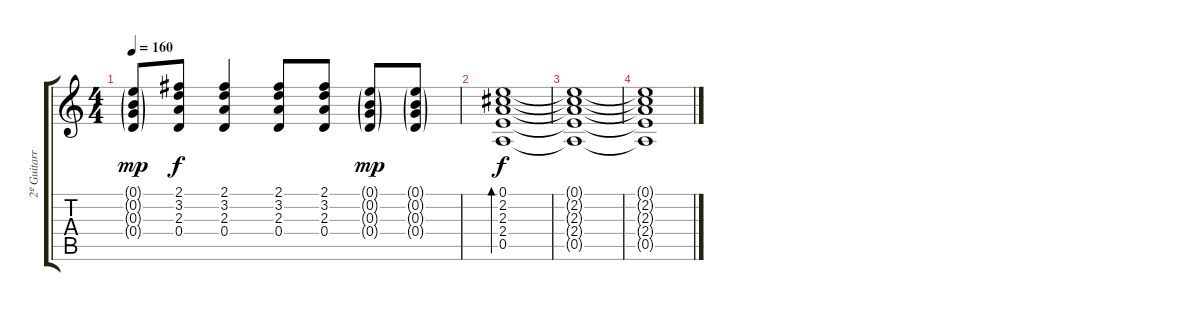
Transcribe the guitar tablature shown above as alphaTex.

\track ("2º Guitarra/Voz (Salim Vera)" "2º Guitarr") {instrument overdrivenguitar}
\staff {score tabs}
\tuning (E4 B3 G3 D3 A2 E2) {hide}
\ts (4 4)
\tempo 160
\clef g2
\ks c
(0.1{g} 0.2{g} 0.3{g} 0.4{g}).8{dy mp} (2.1 3.2 2.3 0.4).8{dy f} (2.1 3.2 2.3 0.4).4 (2.1 3.2 2.3 0.4).8 (2.1 3.2 2.3 0.4).8 (0.1{g} 0.2{g} 0.3{g} 0.4{g}).8{dy mp} (0.1{g} 0.2{g} 0.3{g} 0.4{g}).8 |
(0.1 2.2 2.3 2.4 0.5).1{bd 480 dy f} |
(0.1{t} 2.2{t} 2.3{t} 2.4{t} 0.5{t}).1 |
(0.1{t} 2.2{t} 2.3{t} 2.4{t} 0.5{t}).1
